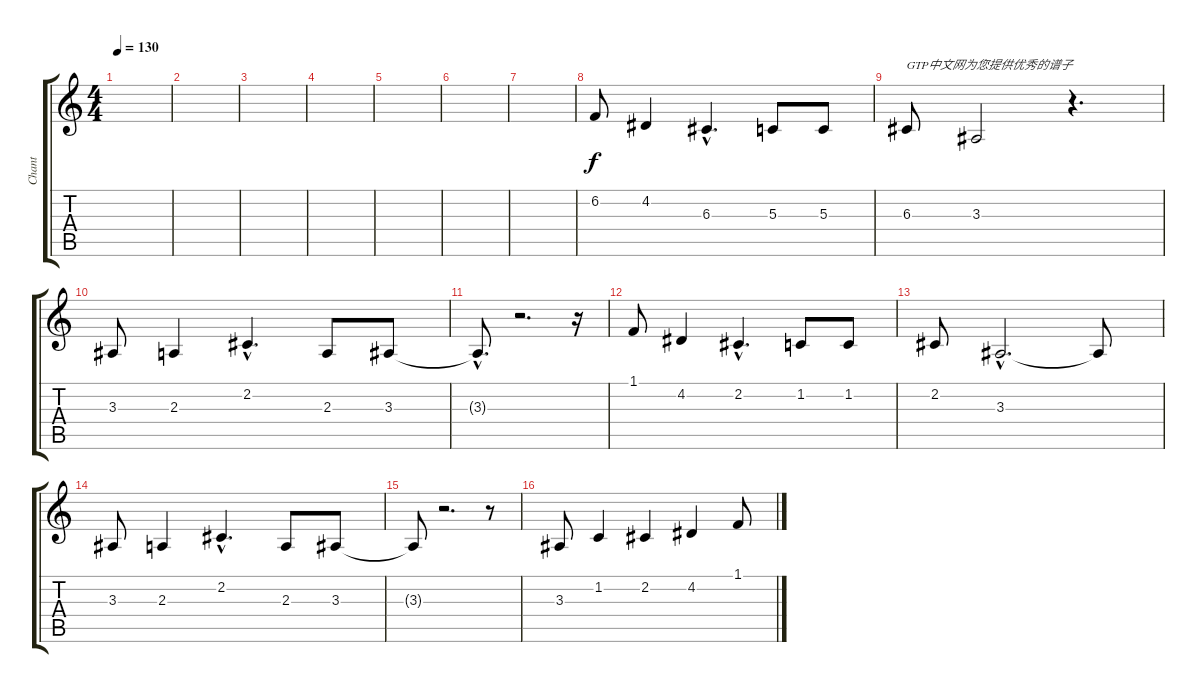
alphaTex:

\track ("Chant" "Chant") {instrument baritonesax}
\staff {score tabs}
\tuning (E4 B3 G3 D3 A2 E2) {hide}
\ts (4 4)
\tempo 130
\clef g2
\ks c
|
|
|
|
|
|
|
6.2.8 4.2.4 6.3{hac}.4{d} 5.3.8 5.3.8 |
6.3.8{txt "GTP中文网为您提供优秀的谱子"} 3.3.2 r.4{d} |
3.3.8 2.3.4 2.2{hac}.4{d} 2.3.8 3.3.8 |
3.3{hac t}.8{d} r.2{d} r.16 |
1.1.8 4.2.4 2.2{hac}.4{d} 1.2.8 1.2.8 |
2.2.8 3.3{hac}.2{d} 3.3{t}.8 |
3.3.8 2.3.4 2.2{hac}.4{d} 2.3.8 3.3.8 |
3.3{t}.8 r.2{d} r.8 |
3.3.8 1.2.4 2.2.4 4.2.4 1.1.8
